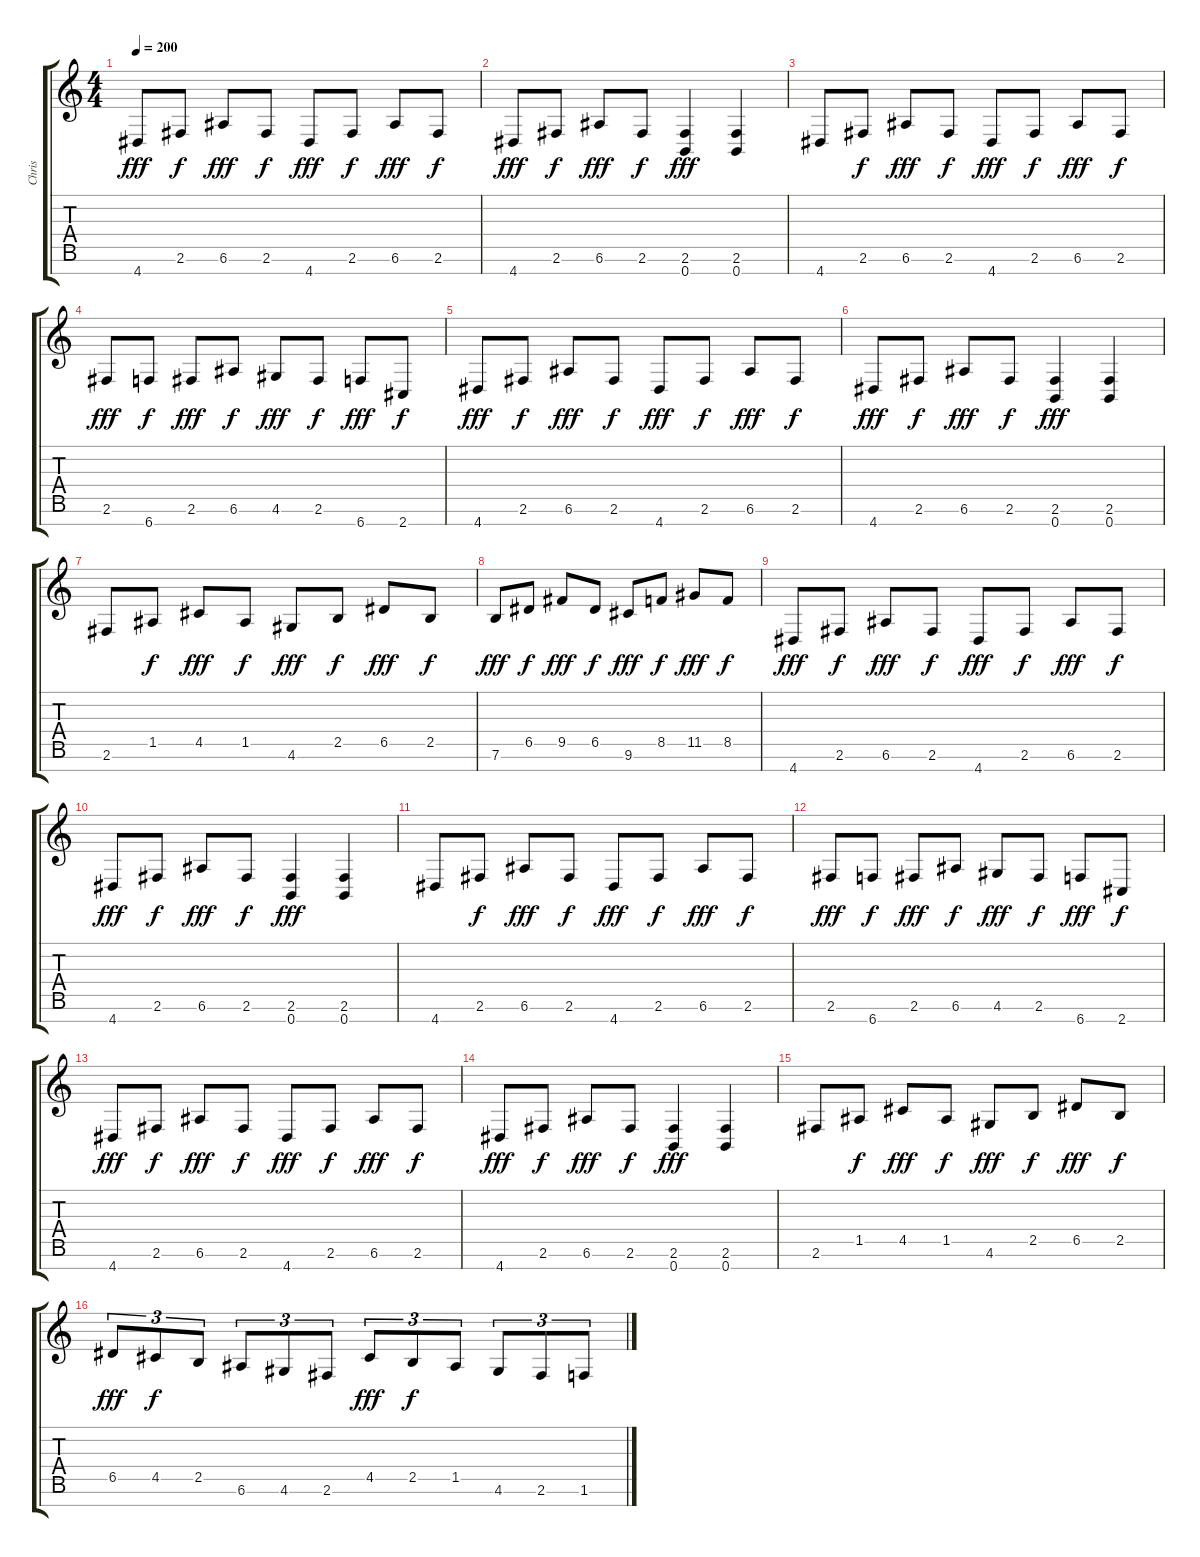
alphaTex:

\track ("Chris" "Chris") {instrument overdrivenguitar}
\staff {score tabs}
\tuning (E4 B3 G3 D3 A2 E2 B1) {hide}
\ts (4 4)
\tempo 200
\clef g2
\ks c
4.7.8{dy fff} 2.6.8{dy f} 6.6.8{dy fff} 2.6.8{dy f} 4.7.8{dy fff} 2.6.8{dy f} 6.6.8{dy fff} 2.6.8{dy f} |
4.7.8{dy fff} 2.6.8{dy f} 6.6.8{dy fff} 2.6.8{dy f} (2.6 0.7).4{dy fff} (2.6 0.7).4 |
4.7.8 2.6.8{dy f} 6.6.8{dy fff} 2.6.8{dy f} 4.7.8{dy fff} 2.6.8{dy f} 6.6.8{dy fff} 2.6.8{dy f} |
2.6.8{dy fff} 6.7.8{dy f} 2.6.8{dy fff} 6.6.8{dy f} 4.6.8{dy fff} 2.6.8{dy f} 6.7.8{dy fff} 2.7.8{dy f} |
4.7.8{dy fff} 2.6.8{dy f} 6.6.8{dy fff} 2.6.8{dy f} 4.7.8{dy fff} 2.6.8{dy f} 6.6.8{dy fff} 2.6.8{dy f} |
4.7.8{dy fff} 2.6.8{dy f} 6.6.8{dy fff} 2.6.8{dy f} (2.6 0.7).4{dy fff} (2.6 0.7).4 |
2.6.8 1.5.8{dy f} 4.5.8{dy fff} 1.5.8{dy f} 4.6.8{dy fff} 2.5.8{dy f} 6.5.8{dy fff} 2.5.8{dy f} |
7.6.8{dy fff} 6.5.8{dy f} 9.5.8{dy fff} 6.5.8{dy f} 9.6.8{dy fff} 8.5.8{dy f} 11.5.8{dy fff} 8.5.8{dy f} |
4.7.8{dy fff} 2.6.8{dy f} 6.6.8{dy fff} 2.6.8{dy f} 4.7.8{dy fff} 2.6.8{dy f} 6.6.8{dy fff} 2.6.8{dy f} |
4.7.8{dy fff} 2.6.8{dy f} 6.6.8{dy fff} 2.6.8{dy f} (2.6 0.7).4{dy fff} (2.6 0.7).4 |
4.7.8 2.6.8{dy f} 6.6.8{dy fff} 2.6.8{dy f} 4.7.8{dy fff} 2.6.8{dy f} 6.6.8{dy fff} 2.6.8{dy f} |
2.6.8{dy fff} 6.7.8{dy f} 2.6.8{dy fff} 6.6.8{dy f} 4.6.8{dy fff} 2.6.8{dy f} 6.7.8{dy fff} 2.7.8{dy f} |
4.7.8{dy fff} 2.6.8{dy f} 6.6.8{dy fff} 2.6.8{dy f} 4.7.8{dy fff} 2.6.8{dy f} 6.6.8{dy fff} 2.6.8{dy f} |
4.7.8{dy fff} 2.6.8{dy f} 6.6.8{dy fff} 2.6.8{dy f} (2.6 0.7).4{dy fff} (2.6 0.7).4 |
2.6.8 1.5.8{dy f} 4.5.8{dy fff} 1.5.8{dy f} 4.6.8{dy fff} 2.5.8{dy f} 6.5.8{dy fff} 2.5.8{dy f} |
6.5.8{tu (3 2) dy fff} 4.5.8{tu (3 2) dy f} 2.5.8{tu (3 2)} 6.6.8{tu (3 2)} 4.6.8{tu (3 2)} 2.6.8{tu (3 2)} 4.5.8{tu (3 2) dy fff} 2.5.8{tu (3 2) dy f} 1.5.8{tu (3 2)} 4.6.8{tu (3 2)} 2.6.8{tu (3 2)} 1.6.8{tu (3 2)}
